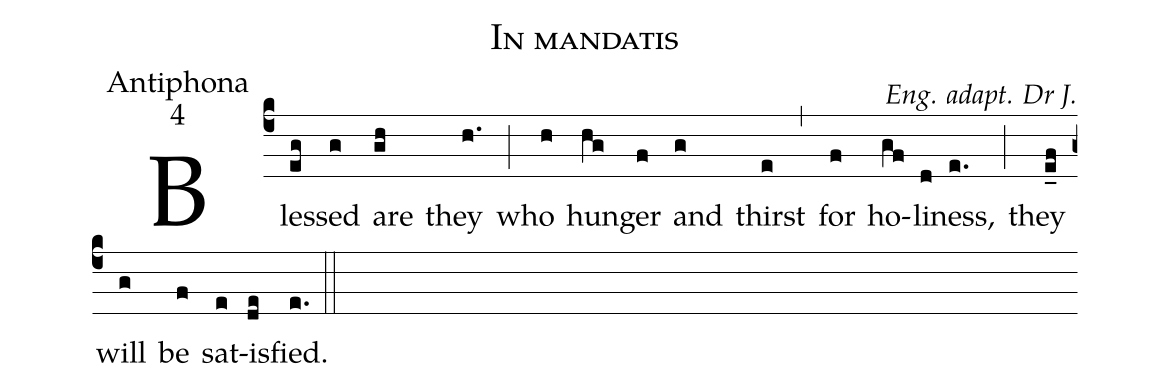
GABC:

name:In mandatis;
office-part:Antiphona;
mode:4;
commentary:Eng. adapt. Dr J.;
%%
(c4) Bles(eg)sed(g) are(gh) they(h.) (;)
who(h) hun(hg)ger(f) and(g) thirst(e) (,)
for(f) ho(gf)li(d)ness,(e.) (;)
they(e_f) will(g) be(f) sat(e)is(de)fied.(e.) (::)
